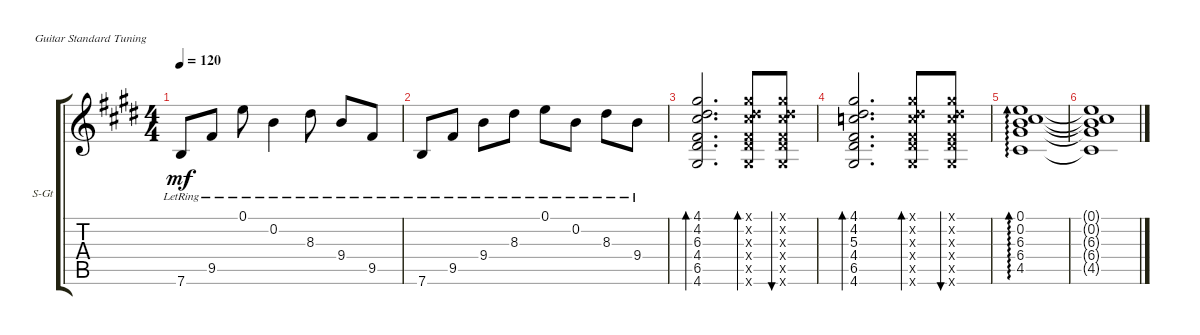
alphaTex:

\defaultSystemsLayout 4
\bracketExtendMode groupsimilarinstruments
\firstSystemTrackNameOrientation horizontal
\otherSystemsTrackNameOrientation horizontal
\track ("Steel Guitar" "S-Gt") {instrument acousticguitarsteel}
\staff {score tabs}
\tuning (E4 B3 G3 D3 A2 E2)
\ts (4 4)
\tempo 120
\clef g2
\ks c#minor
7.6{lr}.8{dy mf} 9.5{lr}.8 0.1{lr}.8 0.2{lr}.4 8.3{lr}.8 9.4{lr}.8 9.5{lr}.8 |
7.6{lr}.8 9.5{lr}.8 9.4{lr}.8 8.3{lr}.8 0.1{lr}.8 0.2{lr}.8 8.3{lr}.8 9.4{lr}.8 |
(4.6 6.5 4.4 6.3 4.2 4.1).2{d bd 30} (4.6{x} 6.5{x} 4.4{x} 6.3{x} 4.2{x} 4.1{x}).8{bd 30} (4.6{x} 6.5{x} 4.4{x} 6.3{x} 4.2{x} 4.1{x}).8{bu 30} |
(4.6 6.5 4.4 5.3 4.2 4.1).2{d bd 30} (4.6{x} 6.5{x} 4.4{x} 5.3{x} 4.2{x} 4.1{x}).8{bd 30} (4.6{x} 6.5{x} 4.4{x} 5.3{x} 4.2{x} 4.1{x}).8{bu 30} |
(4.5 6.4 6.3 0.2 0.1).1{ad 30} |
(4.5{t} 6.4{t} 6.3{t} 0.2{t} 0.1{t}).1
